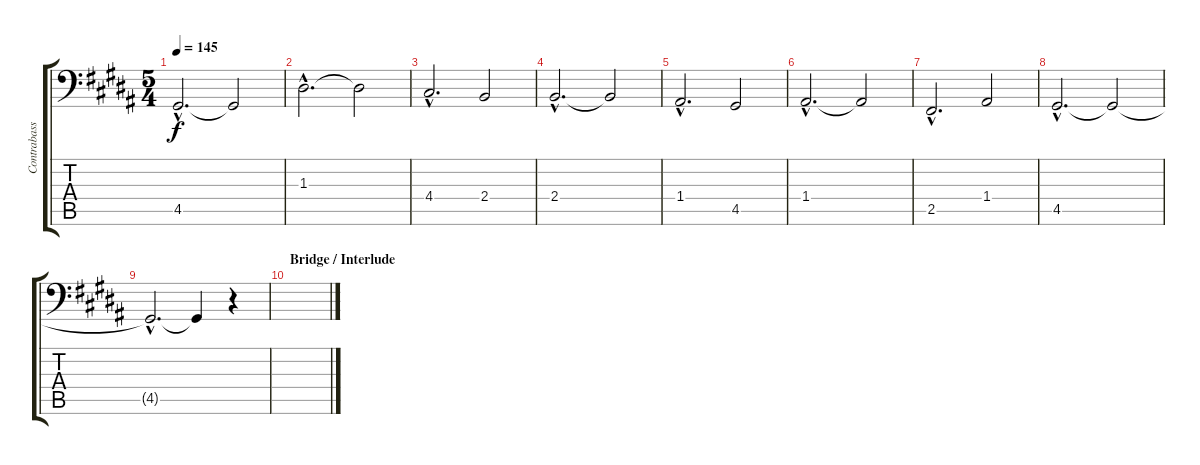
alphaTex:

\track ("Contrabass" "Contrabass") {instrument contrabass}
\staff {score tabs}
\tuning (C3 G2 D2 A1 E1 B0) {hide}
\ts (5 4)
\tempo 145
\clef f4
\ks b
4.5{hac t}.2{d dy f} 4.5{t}.2 |
1.3{hac}.2{d} 1.3{t}.2 |
4.4{hac}.2{d} 2.4.2 |
2.4{hac}.2{d} 2.4{t}.2 |
1.4{hac}.2{d} 4.5.2 |
1.4{hac}.2{d} 1.4{t}.2 |
2.5{hac}.2{d} 1.4.2 |
4.5{hac}.2{d} 4.5{t}.2 |
4.5{hac t}.2{d volume 0} 4.5{t}.4 r.4 |
\section ("" "Bridge / Interlude")
